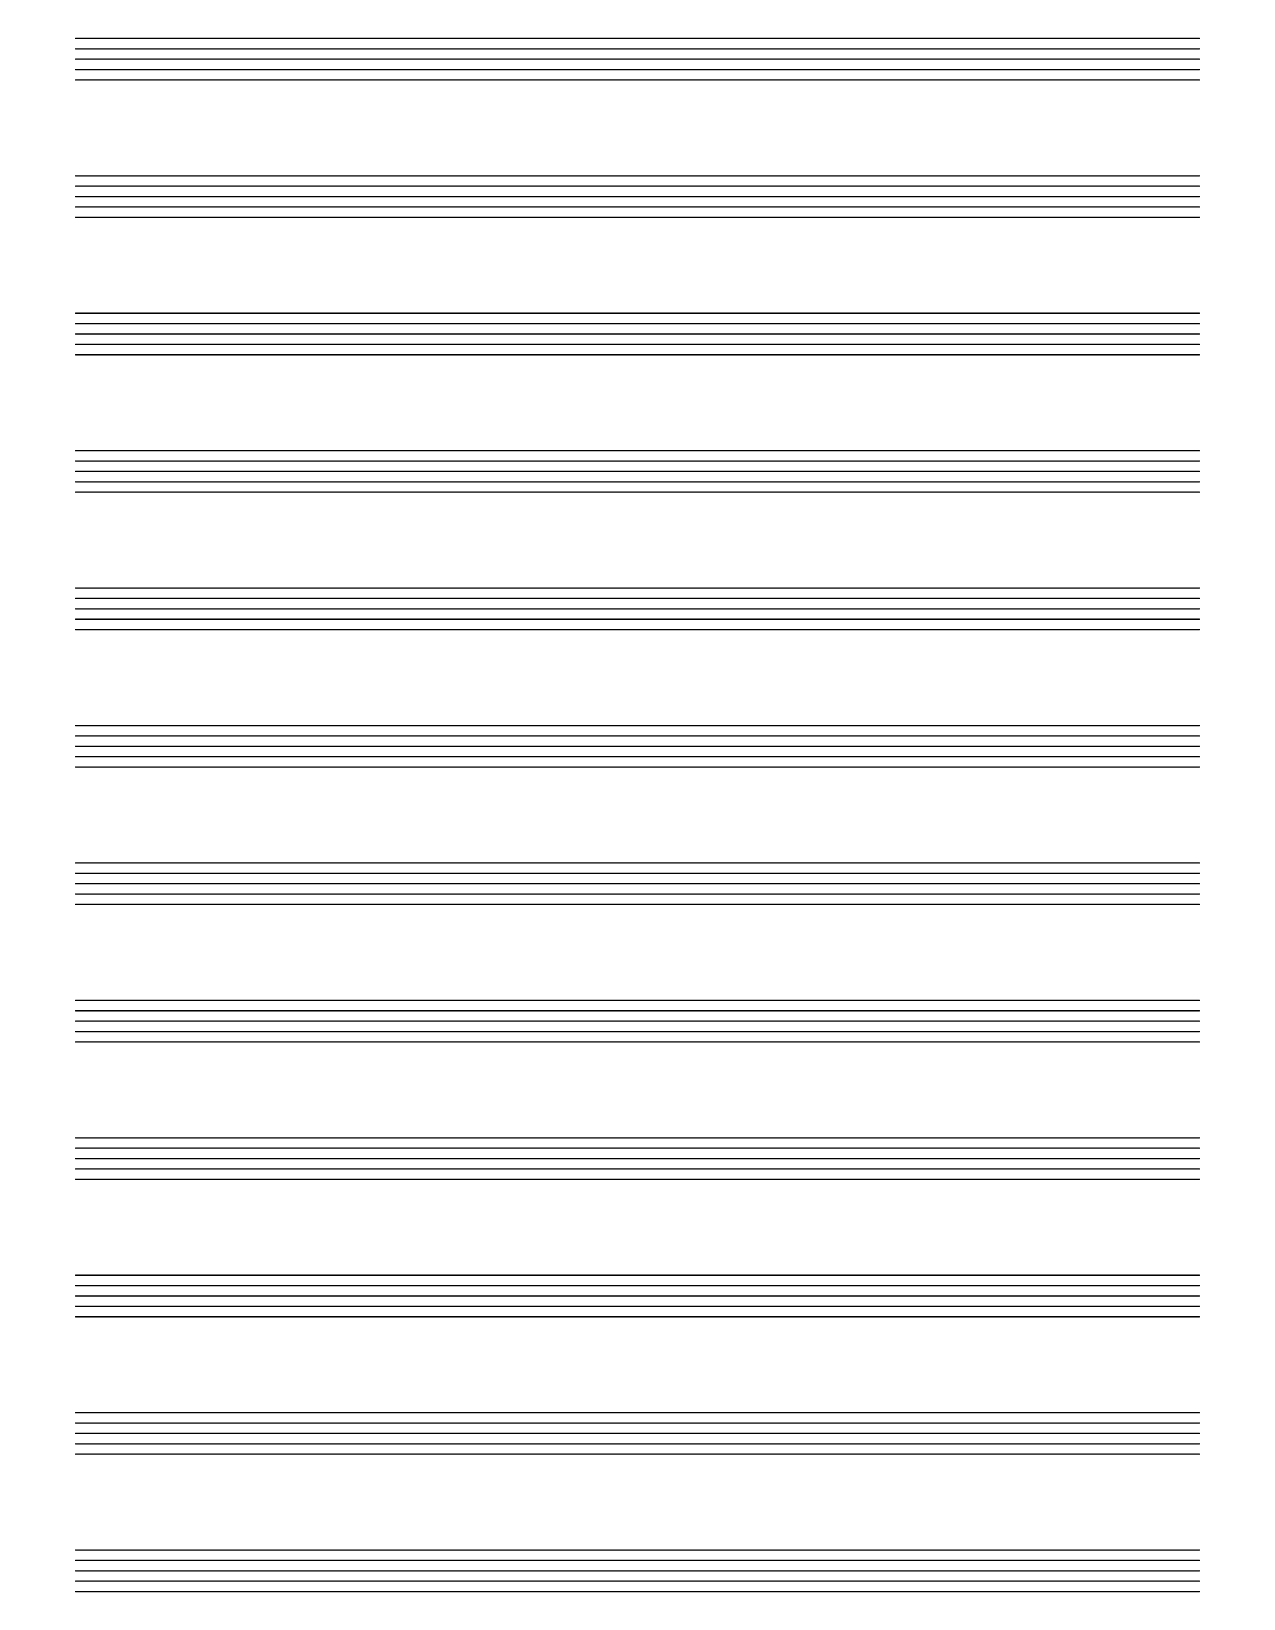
%% Do not edit this file; it is auto-generated from LSR http://lsr.dsi.unimi.it
%% This file is in the public domain.
\version "2.12.0"

\header {
  lsrtags = "staff-notation, editorial-annotations, contexts-and-engravers, paper-and-layout"

  texidoces = "
Para crear pentagramas en blanco, genere compases vacíos y después
elimine el grabador de números de compás
@code{Bar_number_engraver} del contexto @code{Score}, y los
grabadores de la indicación de compás
@code{Time_signature_engraver}, de la clave @code{Clef_engraver} y
de los compases @code{Bar_engraver} del contexto de @code{Staff}.

"
  doctitlees = "Crear pentagramas en blanco"

  texidoc = "
To create blank staves, generate empty measures then remove the
@code{Bar_number_engraver} from the @code{Score} context, and the
@code{Time_signature_engraver}, @code{Clef_engraver} and
@code{Bar_engraver} from the @code{Staff} context. 

"
  doctitle = "Creating blank staves"
} % begin verbatim

#(set-global-staff-size 20)

\score {
  { 
    \repeat unfold 12 { s1 \break } 
  }
  \layout {
    indent = 0\in
    \context {
      \Staff
      \remove "Time_signature_engraver"
      \remove "Clef_engraver"
      \remove "Bar_engraver"
    }
    \context {
      \Score
      \remove "Bar_number_engraver"
    }
  }
}

\paper {
  #(set-paper-size "letter")
  ragged-last-bottom = ##f
  line-width = 7.5\in
  left-margin = 0.5\in
  bottom-margin = 0.25\in
  top-margin = 0.25\in
}
